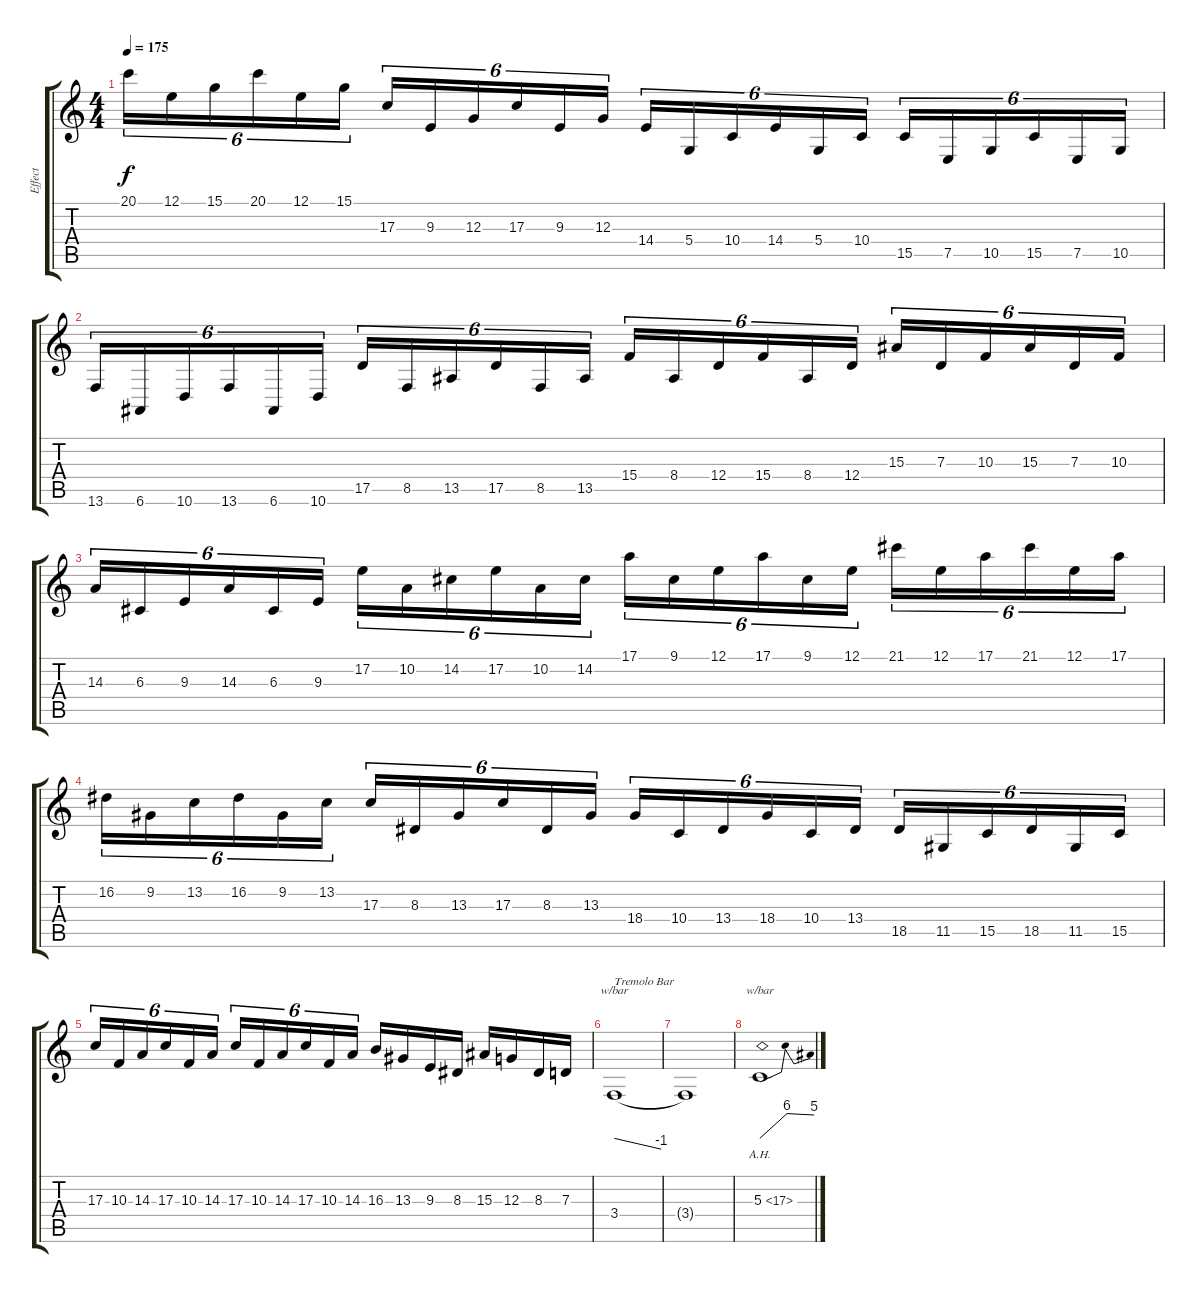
\track ("Effect" "Effect") {instrument tremolostrings}
\staff {score tabs}
\tuning (E4 B3 G3 D3 A2 E2) {hide}
\ts (4 4)
\tempo 175
\clef g2
\ks c
20.1.16{tu (6 4) dy f} 12.1.16{tu (6 4)} 15.1.16{tu (6 4)} 20.1.16{tu (6 4)} 12.1.16{tu (6 4)} 15.1.16{tu (6 4)} 17.3.16{tu (6 4)} 9.3.16{tu (6 4)} 12.3.16{tu (6 4)} 17.3.16{tu (6 4)} 9.3.16{tu (6 4)} 12.3.16{tu (6 4)} 14.4.16{tu (6 4)} 5.4.16{tu (6 4)} 10.4.16{tu (6 4)} 14.4.16{tu (6 4)} 5.4.16{tu (6 4)} 10.4.16{tu (6 4)} 15.5.16{tu (6 4)} 7.5.16{tu (6 4)} 10.5.16{tu (6 4)} 15.5.16{tu (6 4)} 7.5.16{tu (6 4)} 10.5.16{tu (6 4)} |
13.6.16{tu (6 4)} 6.6.16{tu (6 4)} 10.6.16{tu (6 4)} 13.6.16{tu (6 4)} 6.6.16{tu (6 4)} 10.6.16{tu (6 4)} 17.5.16{tu (6 4)} 8.5.16{tu (6 4)} 13.5.16{tu (6 4)} 17.5.16{tu (6 4)} 8.5.16{tu (6 4)} 13.5.16{tu (6 4)} 15.4.16{tu (6 4)} 8.4.16{tu (6 4)} 12.4.16{tu (6 4)} 15.4.16{tu (6 4)} 8.4.16{tu (6 4)} 12.4.16{tu (6 4)} 15.3.16{tu (6 4)} 7.3.16{tu (6 4)} 10.3.16{tu (6 4)} 15.3.16{tu (6 4)} 7.3.16{tu (6 4)} 10.3.16{tu (6 4)} |
14.3.16{tu (6 4)} 6.3.16{tu (6 4)} 9.3.16{tu (6 4)} 14.3.16{tu (6 4)} 6.3.16{tu (6 4)} 9.3.16{tu (6 4)} 17.2.16{tu (6 4)} 10.2.16{tu (6 4)} 14.2.16{tu (6 4)} 17.2.16{tu (6 4)} 10.2.16{tu (6 4)} 14.2.16{tu (6 4)} 17.1.16{tu (6 4)} 9.1.16{tu (6 4)} 12.1.16{tu (6 4)} 17.1.16{tu (6 4)} 9.1.16{tu (6 4)} 12.1.16{tu (6 4)} 21.1.16{tu (6 4)} 12.1.16{tu (6 4)} 17.1.16{tu (6 4)} 21.1.16{tu (6 4)} 12.1.16{tu (6 4)} 17.1.16{tu (6 4)} |
16.2.16{tu (6 4)} 9.2.16{tu (6 4)} 13.2.16{tu (6 4)} 16.2.16{tu (6 4)} 9.2.16{tu (6 4)} 13.2.16{tu (6 4)} 17.3.16{tu (6 4)} 8.3.16{tu (6 4)} 13.3.16{tu (6 4)} 17.3.16{tu (6 4)} 8.3.16{tu (6 4)} 13.3.16{tu (6 4)} 18.4.16{tu (6 4)} 10.4.16{tu (6 4)} 13.4.16{tu (6 4)} 18.4.16{tu (6 4)} 10.4.16{tu (6 4)} 13.4.16{tu (6 4)} 18.5.16{tu (6 4)} 11.5.16{tu (6 4)} 15.5.16{tu (6 4)} 18.5.16{tu (6 4)} 11.5.16{tu (6 4)} 15.5.16{tu (6 4)} |
17.3.16{tu (6 4)} 10.3.16{tu (6 4)} 14.3.16{tu (6 4)} 17.3.16{tu (6 4)} 10.3.16{tu (6 4)} 14.3.16{tu (6 4)} 17.3.16{tu (6 4)} 10.3.16{tu (6 4)} 14.3.16{tu (6 4)} 17.3.16{tu (6 4)} 10.3.16{tu (6 4)} 14.3.16{tu (6 4)} 16.3.16 13.3.16 9.3.16 8.3.16 15.3.16 12.3.16 8.3.16 7.3.16 |
3.4.1{tbe (dive default 0 0 60 -4) txt "Tremolo Bar "} |
3.4{t}.1 |
5.3{ah 12}.1{tbe (dip default 0 0 30 24 60 20)}
